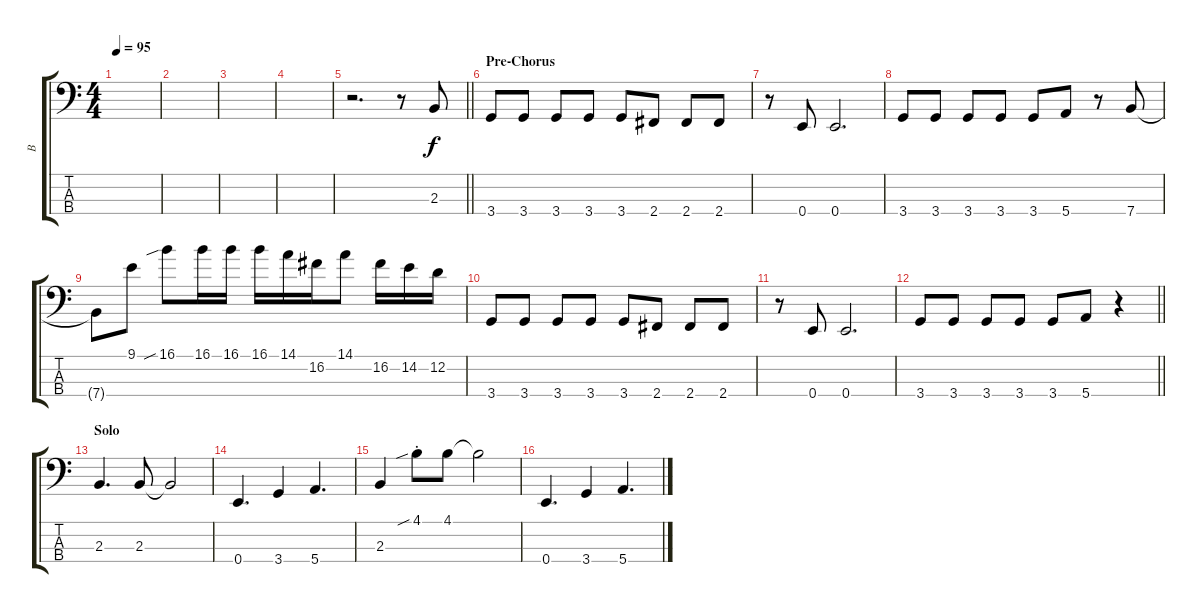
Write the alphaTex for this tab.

\track ("B" "B") {instrument electricbassfinger}
\staff {score tabs}
\tuning (G2 D2 A1 E1) {hide}
\ts (4 4)
\tempo 95
\clef f4
\ks c
|
|
|
|
\barLineRight lightlight
r.2{d} r.8 2.3.8 |
\section ("" "Pre-Chorus")
3.4.8 3.4.8 3.4.8 3.4.8 3.4.8 2.4.8 2.4.8 2.4.8 |
r.8 0.4.8 0.4.2{d} |
3.4.8 3.4.8 3.4.8 3.4.8 3.4.8 5.4.8 r.8 7.4.8 |
7.4{t}.8 9.1.8 16.1{sib}.8 16.1.16 16.1.16 16.1.16 14.1.16 16.2.16 14.1.8 16.2.16 14.2.16 12.2.16 |
3.4.8 3.4.8 3.4.8 3.4.8 3.4.8 2.4.8 2.4.8 2.4.8 |
r.8 0.4.8 0.4.2{d} |
\barLineRight lightlight
3.4.8 3.4.8 3.4.8 3.4.8 3.4.8 5.4.8 r.4 |
\section ("" "Solo")
2.3.4{d} 2.3.8 2.3{t}.2 |
0.4.4{d} 3.4.4 5.4.4{d} |
2.3.4 4.1{sib st}.8 4.1.8 4.1{t}.2 |
0.4.4{d} 3.4.4 5.4.4{d}
